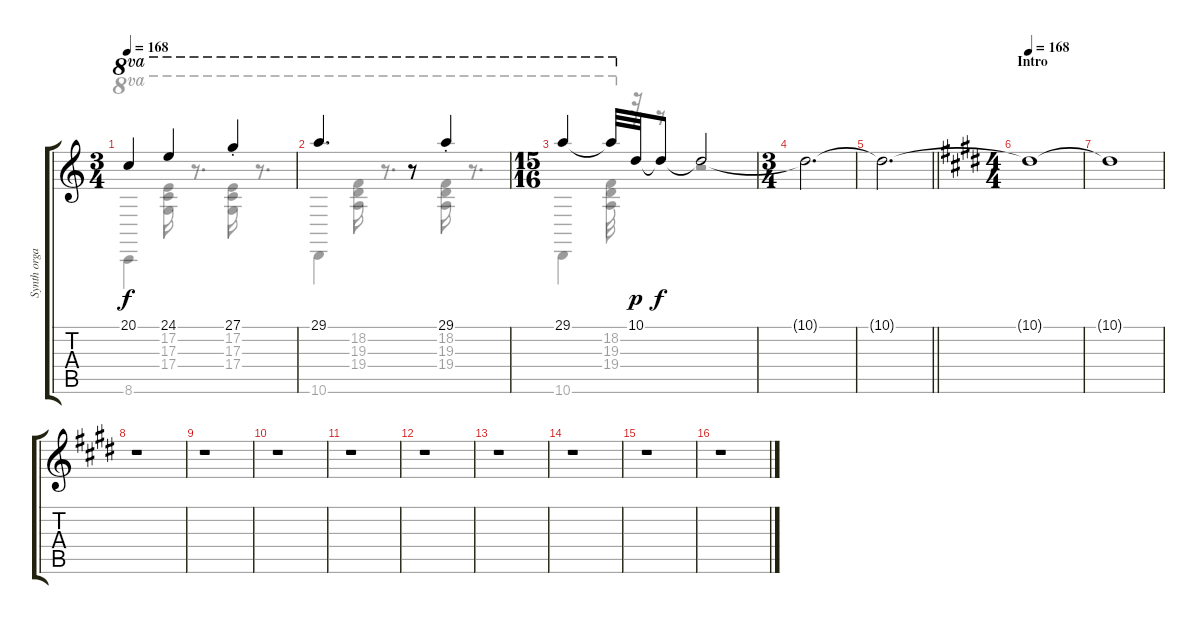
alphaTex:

\track ("Synth organ" "Synth orga") {instrument drawbarorgan}
\staff {score tabs}
\tuning (E4 B3 G3 D3 A2 E2) {hide}
\voice
\ts (3 4)
\tempo 168
\clef g2
\ks c
20.1.4{ot 8va dy f} 24.1.4{ot 8va} 27.1{st}.4{ot 8va} |
29.1.4{d ot 8va} r.8{ot 8va} 29.1{st}.4{ot 8va} |
\ts (15 16)
29.1.4{ot 8va} 29.1{t}.32{ot 8va} 10.1.32{dy p volume 8 instrument seashore} 10.1{t}.8{dy f} 10.1{t}.2{volume 0} |
\ts (3 4)
10.1{t}.2{d} |
\barLineRight lightlight
10.1{t}.2{d} |
\ts (4 4)
\section ("" "Intro")
\tempo 168
\ks c#minor
10.1{t}.1 |
10.1{t}.1 |
r.1 |
r.1 |
r.1 |
r.1 |
r.1 |
r.1 |
r.1 |
r.1 |
r.1
\voice
\clef g2
\ottava regular
\simile none
\ks c
8.6.4{ot 8va dy f} (17.2 17.3 17.4).16{ot 8va} r.8{d ot 8va} (17.2 17.3 17.4).16{ot 8va} r.8{d ot 8va} |
10.6.4{ot 8va} (18.2 19.3 19.4).16{ot 8va} r.8{d ot 8va} (18.2 19.3 19.4).16{ot 8va} r.8{d ot 8va} |
10.6.4{ot 8va} (18.2 19.3 19.4).32{ot 8va} r.32 r.8 r.2 |
|
\barLineRight lightlight
|
\ks c#minor
|
|
|
|
|
|
|
|
|
|
